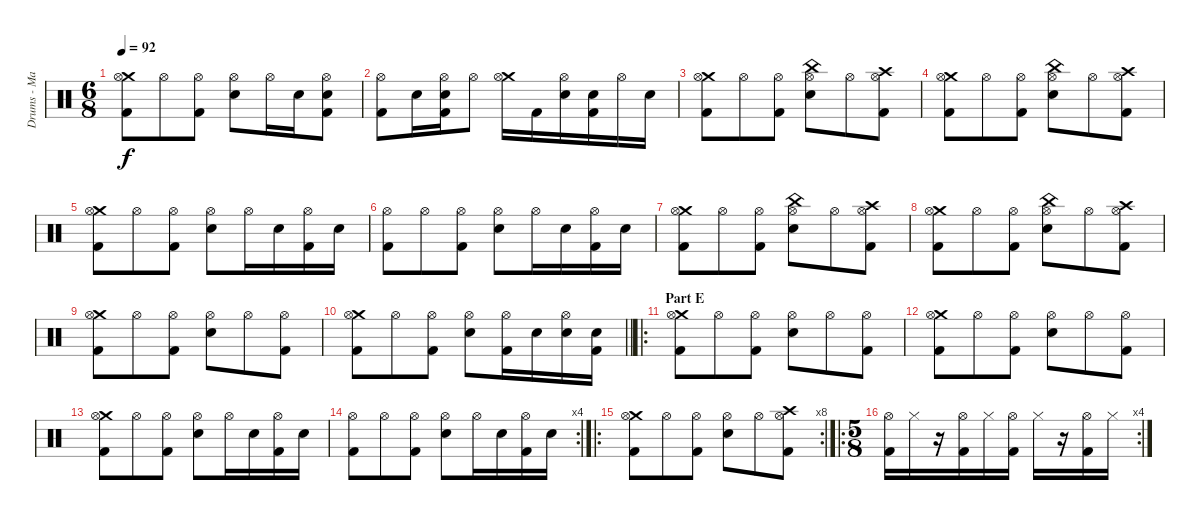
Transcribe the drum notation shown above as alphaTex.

\track ("Drums - Martin Mendez" "Drums - Ma") {instrument percussion}
\staff {score}
\articulation defaults
\ts (6 8)
\tempo 92
\clef neutral
\ks c
("Crash medium (hit)" "Hi-Hat (open)" "Kick (hit) 2").8{dy f} "Hi-Hat (open)".8 ("Hi-Hat (open)" "Kick (hit) 2").8 ("Hi-Hat (open)" "Snare (hit) 2").8 "Hi-Hat (open)".16 "Snare (hit) 2".16 ("Hi-Hat (open)" "Snare (hit) 2" "Kick (hit) 2").8 |
("Hi-Hat (open)" "Kick (hit) 2").8 "Snare (hit) 2".16 ("Hi-Hat (open)" "Snare (hit) 2" "Kick (hit) 2").16 "Hi-Hat (open)".8 ("Crash medium (hit)" "Hi-Hat (open)").16 "Kick (hit) 2".16 ("Hi-Hat (open)" "Snare (hit) 2").16 ("Snare (hit) 2" "Kick (hit) 2").16 "Hi-Hat (open)".16 "Snare (hit) 2".16 |
("Crash medium (hit)" "Hi-Hat (open)" "Kick (hit) 2").8 "Hi-Hat (open)".8 ("Hi-Hat (open)" "Kick (hit) 2").8 ("China (hit)" "Hi-Hat (open)" "Snare (hit) 2").8 "Hi-Hat (open)".8 ("Crash high (hit)" "Hi-Hat (open)" "Kick (hit) 2").8 |
("Crash medium (hit)" "Hi-Hat (open)" "Kick (hit) 2").8 "Hi-Hat (open)".8 ("Hi-Hat (open)" "Kick (hit) 2").8 ("China (hit)" "Hi-Hat (open)" "Snare (hit) 2").8 "Hi-Hat (open)".8 ("Crash high (hit)" "Hi-Hat (open)" "Kick (hit) 2").8 |
("Crash medium (hit)" "Hi-Hat (open)" "Kick (hit) 2").8 "Hi-Hat (open)".8 ("Hi-Hat (open)" "Kick (hit) 2").8 ("Hi-Hat (open)" "Snare (hit) 2").8 "Hi-Hat (open)".16 "Snare (hit) 2".16 ("Hi-Hat (open)" "Kick (hit) 2").16 "Snare (hit) 2".16 |
("Hi-Hat (open)" "Kick (hit) 2").8 "Hi-Hat (open)".8 ("Hi-Hat (open)" "Kick (hit) 2").8 ("Hi-Hat (open)" "Snare (hit) 2").8 "Hi-Hat (open)".16 "Snare (hit) 2".16 ("Hi-Hat (open)" "Kick (hit) 2").16 "Snare (hit) 2".16 |
("Crash medium (hit)" "Hi-Hat (open)" "Kick (hit) 2").8 "Hi-Hat (open)".8 ("Hi-Hat (open)" "Kick (hit) 2").8 ("China (hit)" "Hi-Hat (open)" "Snare (hit) 2").8 "Hi-Hat (open)".8 ("Crash high (hit)" "Hi-Hat (open)" "Kick (hit) 2").8 |
("Crash medium (hit)" "Hi-Hat (open)" "Kick (hit) 2").8 "Hi-Hat (open)".8 ("Hi-Hat (open)" "Kick (hit) 2").8 ("China (hit)" "Hi-Hat (open)" "Snare (hit) 2").8 "Hi-Hat (open)".8 ("Crash high (hit)" "Hi-Hat (open)" "Kick (hit) 2").8 |
("Crash medium (hit)" "Hi-Hat (open)" "Kick (hit) 2").8 "Hi-Hat (open)".8 ("Hi-Hat (open)" "Kick (hit) 2").8 ("Hi-Hat (open)" "Snare (hit) 2").8 "Hi-Hat (open)".8 ("Hi-Hat (open)" "Kick (hit) 2").8 |
\barLineRight lightlight
("Crash medium (hit)" "Hi-Hat (open)" "Kick (hit) 2").8 "Hi-Hat (open)".8 ("Hi-Hat (open)" "Kick (hit) 2").8 ("Hi-Hat (open)" "Snare (hit) 2").8 ("Hi-Hat (open)" "Kick (hit) 2").16 "Snare (hit) 2".16 ("Hi-Hat (open)" "Snare (hit) 2").16 ("Snare (hit) 2" "Kick (hit) 2").16 |
\ro
\section ("" "Part E")
("Crash medium (hit)" "Hi-Hat (open)" "Kick (hit) 2").8 "Hi-Hat (open)".8 ("Hi-Hat (open)" "Kick (hit) 2").8 ("Hi-Hat (open)" "Snare (hit) 2").8 "Hi-Hat (open)".8 ("Hi-Hat (open)" "Kick (hit) 2").8 |
("Crash medium (hit)" "Hi-Hat (open)" "Kick (hit) 2").8 "Hi-Hat (open)".8 ("Hi-Hat (open)" "Kick (hit) 2").8 ("Hi-Hat (open)" "Snare (hit) 2").8 "Hi-Hat (open)".8 ("Hi-Hat (open)" "Kick (hit) 2").8 |
("Crash medium (hit)" "Hi-Hat (open)" "Kick (hit) 2").8 "Hi-Hat (open)".8 ("Hi-Hat (open)" "Kick (hit) 2").8 ("Hi-Hat (open)" "Snare (hit) 2").8 "Hi-Hat (open)".16 "Snare (hit) 2".16 ("Hi-Hat (open)" "Kick (hit) 2").16 "Snare (hit) 2".16 |
\rc 4
("Hi-Hat (open)" "Kick (hit) 2").8 "Hi-Hat (open)".8 ("Hi-Hat (open)" "Kick (hit) 2").8 ("Hi-Hat (open)" "Snare (hit) 2").8 "Hi-Hat (open)".16 "Snare (hit) 2".16 ("Hi-Hat (open)" "Kick (hit) 2").16 "Snare (hit) 2".16 |
\ro
\rc 8
("Crash medium (hit)" "Hi-Hat (open)" "Kick (hit) 2").8 "Hi-Hat (open)".8 ("Hi-Hat (open)" "Kick (hit) 2").8 ("Hi-Hat (open)" "Snare (hit) 2").8 "Hi-Hat (open)".8 ("Crash high (hit)" "Hi-Hat (open)" "Kick (hit) 2").8 |
\ro
\rc 4
\ts (5 8)
("Hi-Hat (open)" "Kick (hit) 2").16 "Hi-Hat (closed)".16 r.16 ("Hi-Hat (open)" "Kick (hit) 2").16 "Hi-Hat (closed)".16 ("Hi-Hat (open)" "Kick (hit) 2").16 "Hi-Hat (closed)".16 r.16 ("Hi-Hat (open)" "Kick (hit) 2").16 "Hi-Hat (closed)".16
